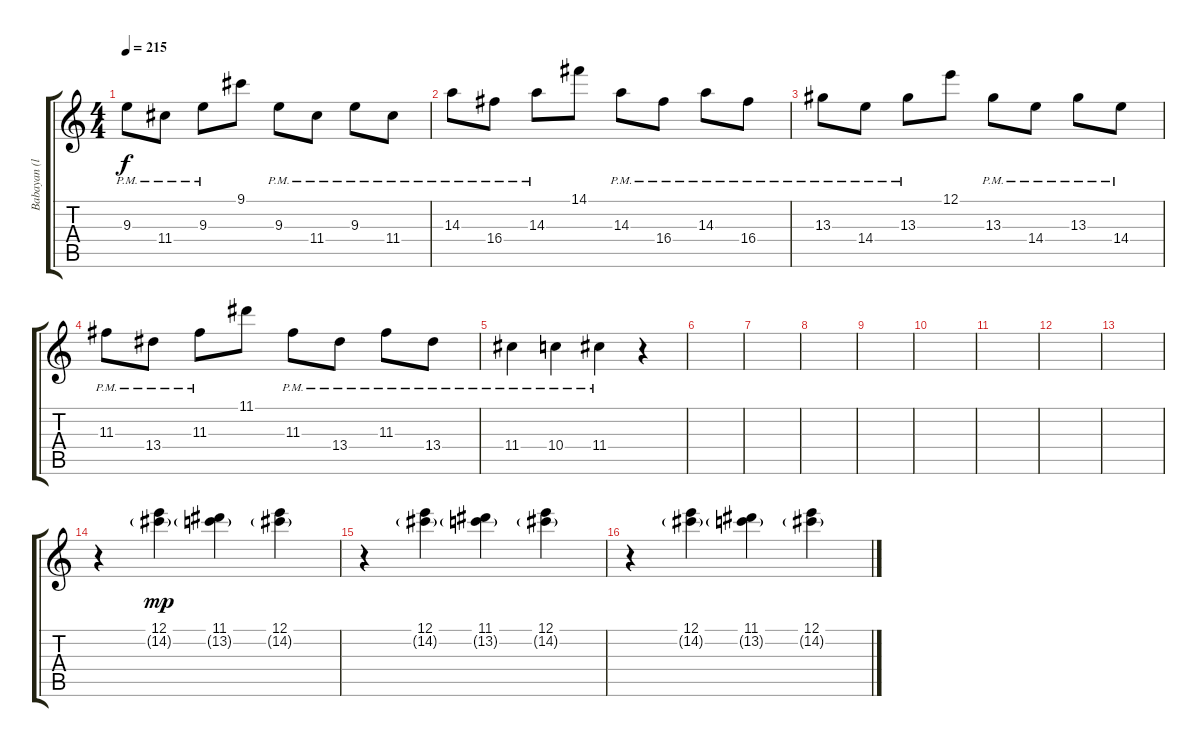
\track ("Babayan (lead)" "Babayan (l") {instrument electricguitarclean}
\staff {score tabs}
\tuning (E4 B3 G3 D3 A2 E2) {hide}
\ts (4 4)
\tempo 215
\clef g2
\ks c
9.3{pm}.8{dy f} 11.4{pm}.8 9.3{pm}.8 9.1.8 9.3{pm}.8 11.4{pm}.8 9.3{pm}.8 11.4{pm}.8 |
14.3{pm}.8 16.4{pm}.8 14.3{pm}.8 14.1.8 14.3{pm}.8 16.4{pm}.8 14.3{pm}.8 16.4{pm}.8 |
13.3{pm}.8 14.4{pm}.8 13.3{pm}.8 12.1.8 13.3{pm}.8 14.4{pm}.8 13.3{pm}.8 14.4{pm}.8 |
11.3{pm}.8 13.4{pm}.8 11.3{pm}.8 11.1.8 11.3{pm}.8 13.4{pm}.8 11.3{pm}.8 13.4{pm}.8 |
11.4{pm}.4 10.4{pm}.4 11.4{pm}.4 r.4 |
|
|
|
|
|
|
|
|
r.4 (12.1 14.2{g}).4{dy mp} (11.1 13.2{g}).4 (12.1 14.2{g}).4 |
r.4 (12.1 14.2{g}).4 (11.1 13.2{g}).4 (12.1 14.2{g}).4 |
r.4 (12.1 14.2{g}).4 (11.1 13.2{g}).4 (12.1 14.2{g}).4
